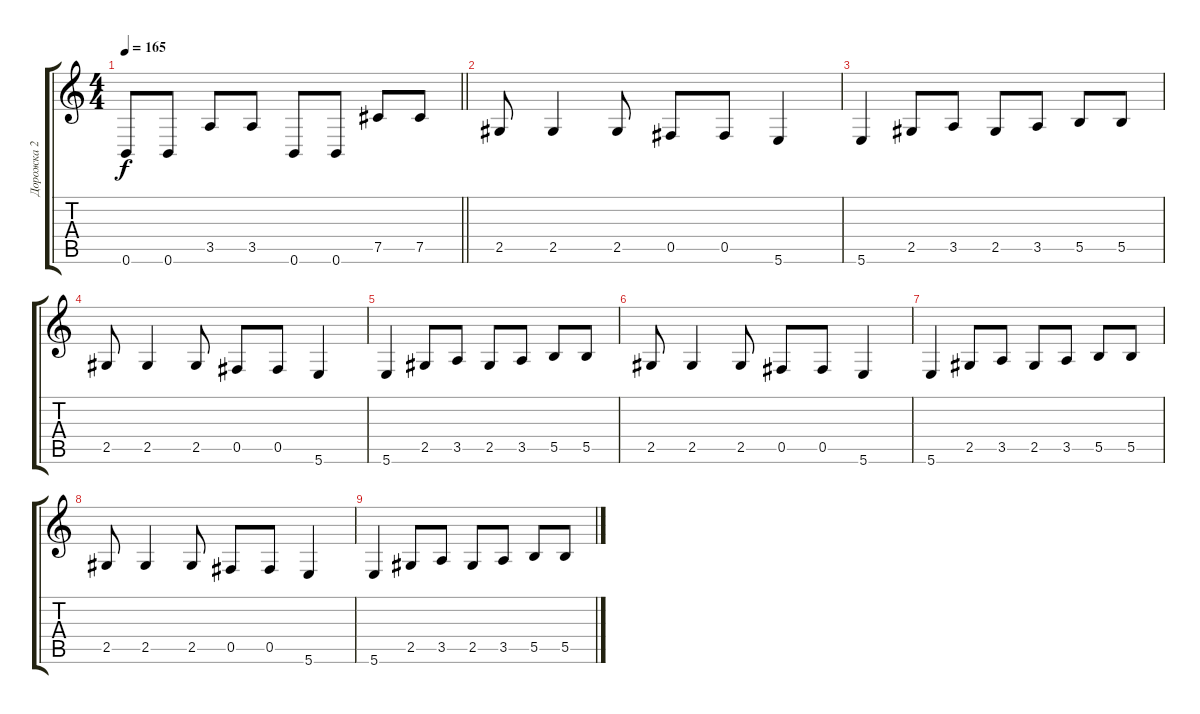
\track ("Дорожка 2" "Дорожка 2") {instrument distortionguitar}
\staff {score tabs}
\tuning (Db4 Ab3 E3 B2 Gb2 B1) {hide}
\ts (4 4)
\tempo 165
\clef g2
\barLineRight lightlight
\ks c
0.6.8{dy f} 0.6.8 3.5.8 3.5.8 0.6.8 0.6.8 7.5.8 7.5.8 |
\section ("" " ")
2.5.8 2.5.4 2.5.8 0.5.8 0.5.8 5.6.4 |
5.6.4 2.5.8 3.5.8 2.5.8 3.5.8 5.5.8 5.5.8 |
2.5.8 2.5.4 2.5.8 0.5.8 0.5.8 5.6.4 |
5.6.4 2.5.8 3.5.8 2.5.8 3.5.8 5.5.8 5.5.8 |
2.5.8 2.5.4 2.5.8 0.5.8 0.5.8 5.6.4 |
5.6.4 2.5.8 3.5.8 2.5.8 3.5.8 5.5.8 5.5.8 |
2.5.8 2.5.4 2.5.8 0.5.8 0.5.8 5.6.4 |
5.6.4 2.5.8 3.5.8 2.5.8 3.5.8 5.5.8 5.5.8
